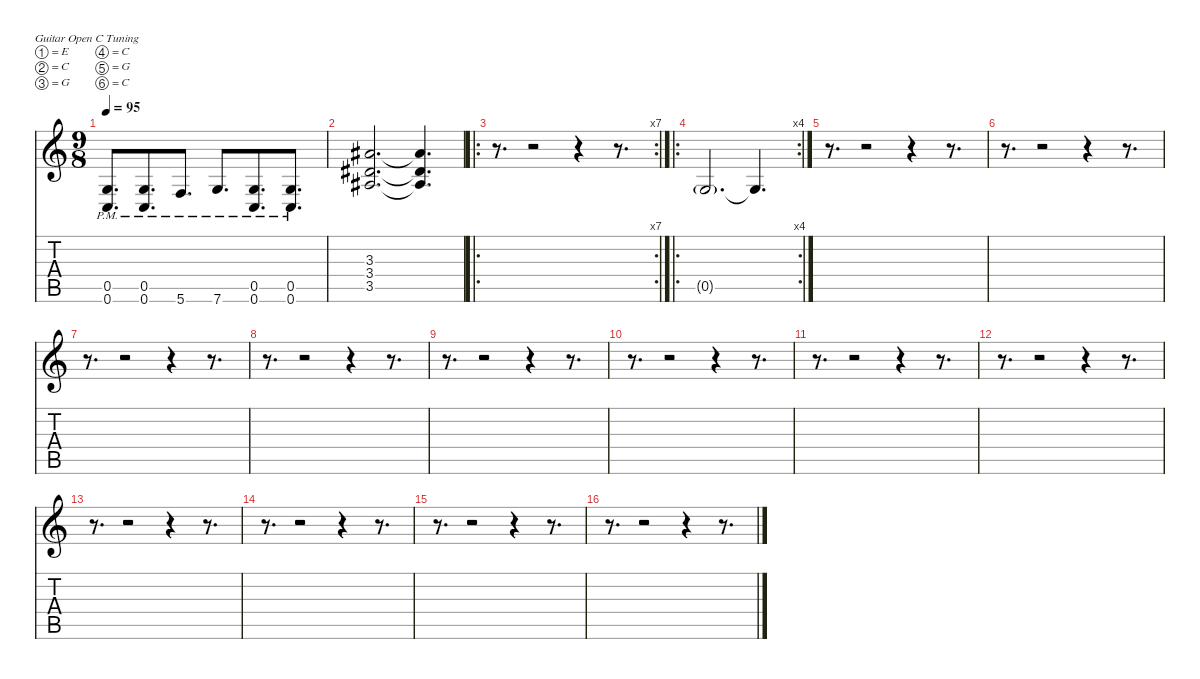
\defaultSystemsLayout 4
\hideDynamics
\bracketExtendMode nobrackets
\singleTrackTrackNamePolicy hidden
\multiTrackTrackNamePolicy hidden
\firstSystemTrackNameMode fullname
\otherSystemsTrackNameOrientation horizontal
\track ("Guitar 1" "dist.guit.") {instrument distortionguitar}
\staff {score tabs}
\tuning (E4 C4 G3 C3 G2 C2)
\ts (9 8)
\tempo 95
\clef g2
\ks c
(0.5{pm} 0.6{pm}).8{d dy f beam Up} (0.5{pm} 0.6{pm}).8{d beam Up beam merge} 5.6{pm}.8{d beam Up beam split} 7.6{pm}.8{d beam Up beam merge} (0.5{pm} 0.6{pm}).8{d beam Up} (0.5{pm} 0.6{pm}).8{d beam Up} |
(3.3{acc #} 3.4{acc #} 3.5{acc #}).2{d beam Up} (3.3{t acc #} 3.4{t acc #} 3.5{t acc #}).4{d beam Up} |
\ro
\rc 7
r.8{d beam Down} r.2{beam Down} r.4{beam Down} r.8{d beam Down} |
\ro
\rc 4
0.5{g}.2{d dy mf beam Up} 0.5{t}.4{d dy f beam Up} |
r.8{d beam Down} r.2{beam Down} r.4{beam Down} r.8{d beam Down} |
r.8{d beam Down} r.2{beam Down} r.4{beam Down} r.8{d beam Down} |
r.8{d beam Down} r.2{beam Down} r.4{beam Down} r.8{d beam Down} |
r.8{d beam Down} r.2{beam Down} r.4{beam Down} r.8{d beam Down} |
r.8{d beam Down} r.2{beam Down} r.4{beam Down} r.8{d beam Down} |
r.8{d beam Down} r.2{beam Down} r.4{beam Down} r.8{d beam Down} |
r.8{d beam Down} r.2{beam Down} r.4{beam Down} r.8{d beam Down} |
r.8{d beam Down} r.2{beam Down} r.4{beam Down} r.8{d beam Down} |
r.8{d beam Down} r.2{beam Down} r.4{beam Down} r.8{d beam Down} |
r.8{d beam Down} r.2{beam Down} r.4{beam Down} r.8{d beam Down} |
r.8{d beam Down} r.2{beam Down} r.4{beam Down} r.8{d beam Down} |
r.8{d beam Down} r.2{beam Down} r.4{beam Down} r.8{d beam Down}
